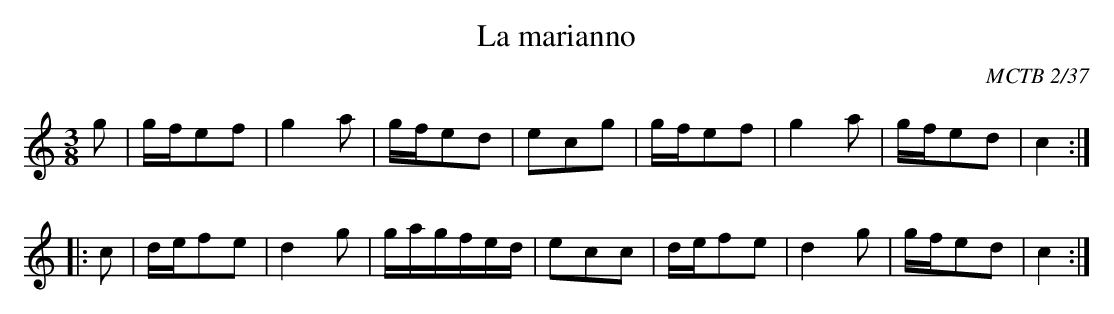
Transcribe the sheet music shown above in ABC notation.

X:1
T:La marianno
C:MCTB 2/37
M:3/8
L:1/8
K:C
g|g/f/ef|g2a|g/f/ed|ecg|\
g/f/ef|g2a|g/f/ed|c2:|
|:c|d/e/fe|d2g|g/a/g/f/e/d/|ecc|\
d/e/fe|d2g|g/f/ed|c2:|
